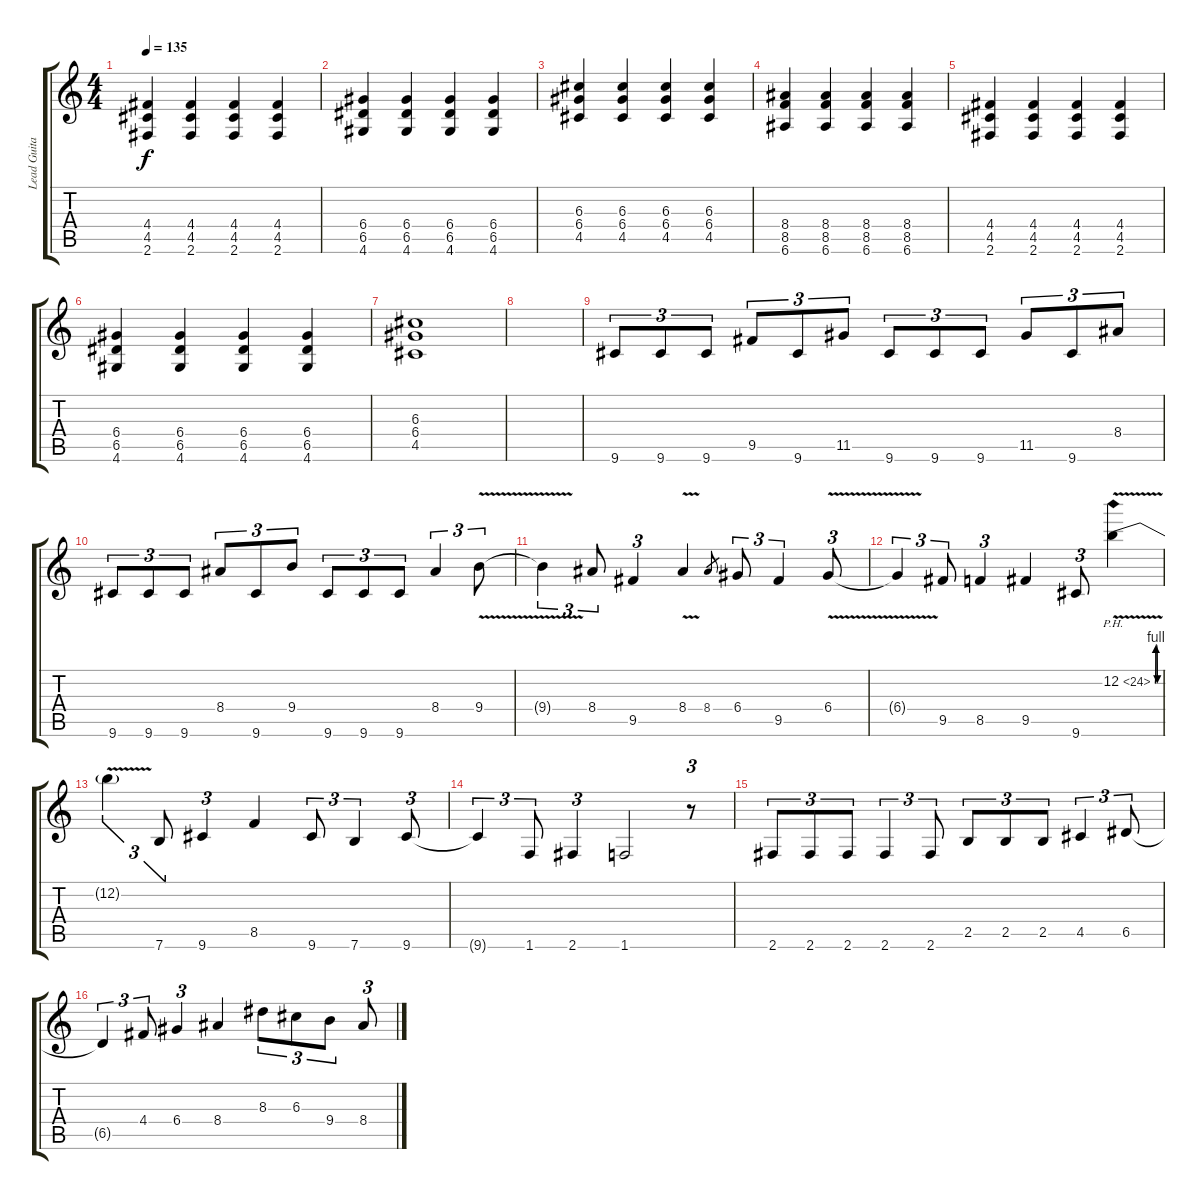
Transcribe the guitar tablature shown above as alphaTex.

\track ("Lead Guitar" "Lead Guita") {instrument overdrivenguitar}
\staff {score tabs}
\tuning (E4 B3 G3 D3 A2 E2) {hide}
\ts (4 4)
\tempo 135
\clef g2
\ks c
(4.4 4.5 2.6).4{dy f} (4.4 4.5 2.6).4 (4.4 4.5 2.6).4 (4.4 4.5 2.6).4 |
(6.4 6.5 4.6).4 (6.4 6.5 4.6).4 (6.4 6.5 4.6).4 (6.4 6.5 4.6).4 |
(6.3 6.4 4.5).4 (6.3 6.4 4.5).4 (6.3 6.4 4.5).4 (6.3 6.4 4.5).4 |
(8.4 8.5 6.6).4 (8.4 8.5 6.6).4 (8.4 8.5 6.6).4 (8.4 8.5 6.6).4 |
(4.4 4.5 2.6).4 (4.4 4.5 2.6).4 (4.4 4.5 2.6).4 (4.4 4.5 2.6).4 |
(6.4 6.5 4.6).4 (6.4 6.5 4.6).4 (6.4 6.5 4.6).4 (6.4 6.5 4.6).4 |
(6.3 6.4 4.5).1 |
|
9.6.8{tu (3 2) volume 13} 9.6.8{tu (3 2)} 9.6.8{tu (3 2)} 9.5.8{tu (3 2)} 9.6.8{tu (3 2)} 11.5.8{tu (3 2)} 9.6.8{tu (3 2)} 9.6.8{tu (3 2)} 9.6.8{tu (3 2)} 11.5.8{tu (3 2)} 9.6.8{tu (3 2)} 8.4.8{tu (3 2)} |
9.6.8{tu (3 2)} 9.6.8{tu (3 2)} 9.6.8{tu (3 2)} 8.4.8{tu (3 2)} 9.6.8{tu (3 2)} 9.4.8{tu (3 2)} 9.6.8{tu (3 2)} 9.6.8{tu (3 2)} 9.6.8{tu (3 2)} 8.4.4{tu (3 2)} 9.4{v}.8{tu (3 2)} |
9.4{t}.4{tu (3 2)} 8.4.8{tu (3 2)} 9.5.4{tu (3 2)} 8.4{v}.4 8.4.8{gr} 6.4.8{tu (3 2)} 9.5.4{tu (3 2)} 6.4{v}.8{tu (3 2)} |
6.4{t}.4{tu (3 2)} 9.5.8{tu (3 2)} 8.5.4{tu (3 2)} 9.5.4 9.6.8{tu (3 2)} 12.2{be (custom 0 0 10 4 20 4 30 0 60 0) ph 12 v}.4 |
12.2{t}.4{tu (3 2)} 7.6.8{tu (3 2)} 9.6.4{tu (3 2)} 8.5.4 9.6.8{tu (3 2)} 7.6.4{tu (3 2)} 9.6.8{tu (3 2)} |
9.6{t}.4{tu (3 2)} 1.6.8{tu (3 2)} 2.6.4{tu (3 2)} 1.6.2 r.8{tu (3 2)} |
2.6.8{tu (3 2)} 2.6.8{tu (3 2)} 2.6.8{tu (3 2)} 2.6.4{tu (3 2)} 2.6.8{tu (3 2)} 2.5.8{tu (3 2)} 2.5.8{tu (3 2)} 2.5.8{tu (3 2)} 4.5.4{tu (3 2)} 6.5.8{tu (3 2)} |
6.5{t}.4{tu (3 2)} 4.4.8{tu (3 2)} 6.4.4{tu (3 2)} 8.4.4 8.3.8{tu (3 2)} 6.3.8{tu (3 2)} 9.4.8{tu (3 2)} 8.4.8{tu (3 2)}
